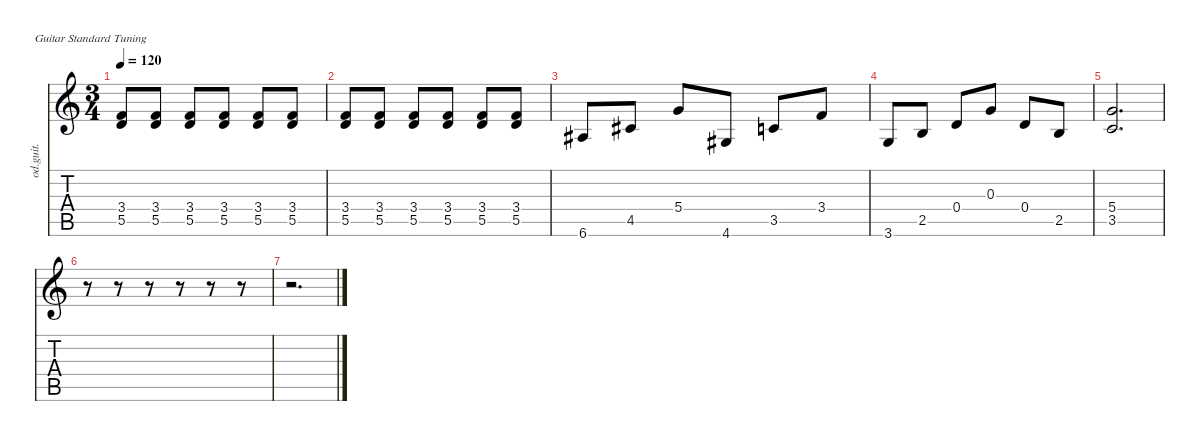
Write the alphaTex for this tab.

\defaultSystemsLayout 4
\hideDynamics
\bracketExtendMode nobrackets
\otherSystemsTrackNameOrientation horizontal
\track ("Overdriven Guitar" "od.guit.") {instrument overdrivenguitar}
\staff {score tabs}
\tuning (E4 B3 G3 D3 A2 E2)
\ts (3 4)
\tempo 120
\clef g2
\ks c
(5.5 3.4).8{dy mf beam Up} (3.4 5.5).8{beam Up} (3.4 5.5).8{beam Up} (3.4 5.5).8{beam Up} (3.4 5.5).8{beam Up} (3.4 5.5).8{beam Up} |
(5.5 3.4).8{beam Up} (3.4 5.5).8{beam Up} (3.4 5.5).8{beam Up} (3.4 5.5).8{beam Up} (3.4 5.5).8{beam Up} (3.4 5.5).8{beam Up} |
6.6{acc #}.8{beam Up} 4.5{acc #}.8{beam Up} 5.4.8{beam Up} 4.6{acc #}.8{beam Up} 3.5.8{beam Up} 3.4.8{beam Up} |
3.6.8{beam Up} 2.5.8{beam Up} 0.4.8{beam Up} 0.3.8{beam Up} 0.4.8{beam Up} 2.5.8{beam Up} |
(3.5 5.4).2{d beam Up} |
r.8{beam Down} r.8{beam Down} r.8{beam Down} r.8{beam Down} r.8{beam Down} r.8{beam Down} |
r.2{d beam Down}
